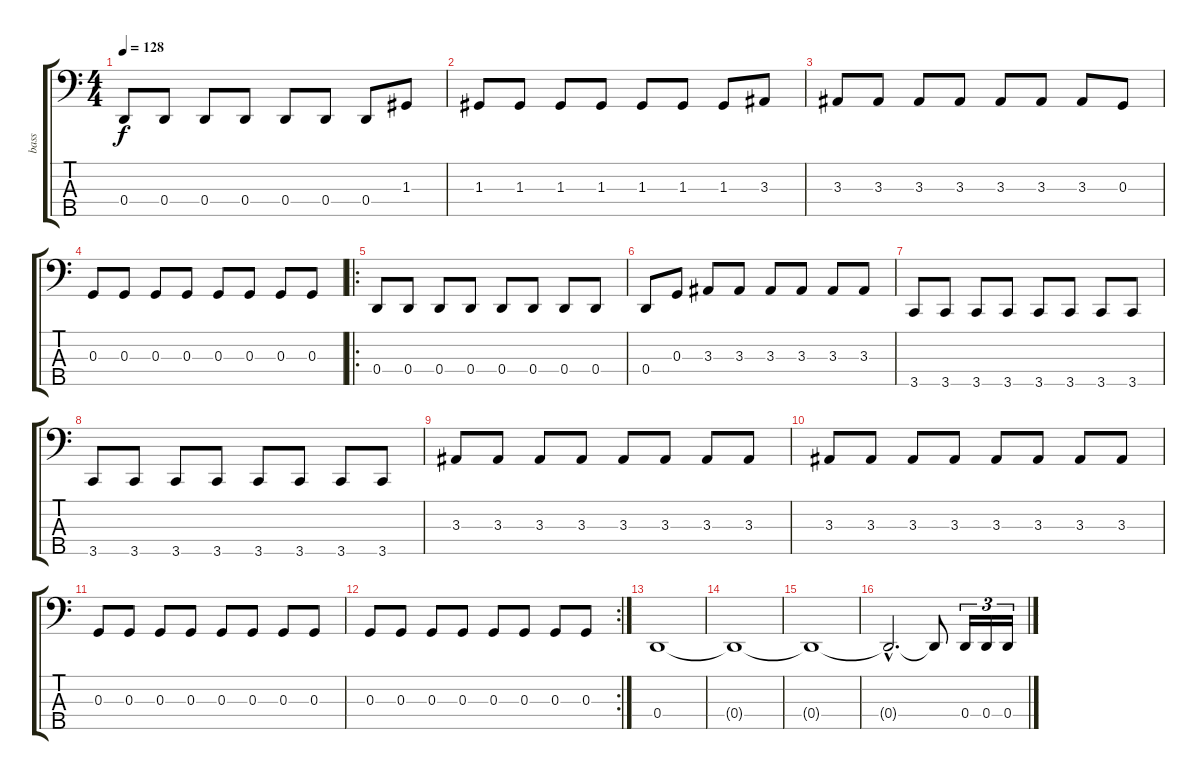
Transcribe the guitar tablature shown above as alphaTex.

\track ("bass" "bass") {instrument electricbassfinger}
\staff {score tabs}
\tuning (F2 C2 G1 D1 A0) {hide}
\ts (4 4)
\tempo 128
\clef f4
\ks c
0.4.8{dy f} 0.4.8 0.4.8 0.4.8 0.4.8 0.4.8 0.4.8 1.3.8 |
1.3.8 1.3.8 1.3.8 1.3.8 1.3.8 1.3.8 1.3.8 3.3.8 |
3.3.8 3.3.8 3.3.8 3.3.8 3.3.8 3.3.8 3.3.8 0.3.8 |
0.3.8 0.3.8 0.3.8 0.3.8 0.3.8 0.3.8 0.3.8 0.3.8 |
\ro
0.4.8 0.4.8 0.4.8 0.4.8 0.4.8 0.4.8 0.4.8 0.4.8 |
0.4.8 0.3.8 3.3.8 3.3.8 3.3.8 3.3.8 3.3.8 3.3.8 |
3.5.8 3.5.8 3.5.8 3.5.8 3.5.8 3.5.8 3.5.8 3.5.8 |
3.5.8 3.5.8 3.5.8 3.5.8 3.5.8 3.5.8 3.5.8 3.5.8 |
3.3.8 3.3.8 3.3.8 3.3.8 3.3.8 3.3.8 3.3.8 3.3.8 |
3.3.8 3.3.8 3.3.8 3.3.8 3.3.8 3.3.8 3.3.8 3.3.8 |
0.3.8 0.3.8 0.3.8 0.3.8 0.3.8 0.3.8 0.3.8 0.3.8 |
\rc 2
0.3.8 0.3.8 0.3.8 0.3.8 0.3.8 0.3.8 0.3.8 0.3.8 |
0.4.1 |
0.4{t}.1 |
0.4{t}.1 |
0.4{hac t}.2{d} 0.4{t}.8 0.4.16{tu (3 2)} 0.4.16{tu (3 2)} 0.4.16{tu (3 2)}
